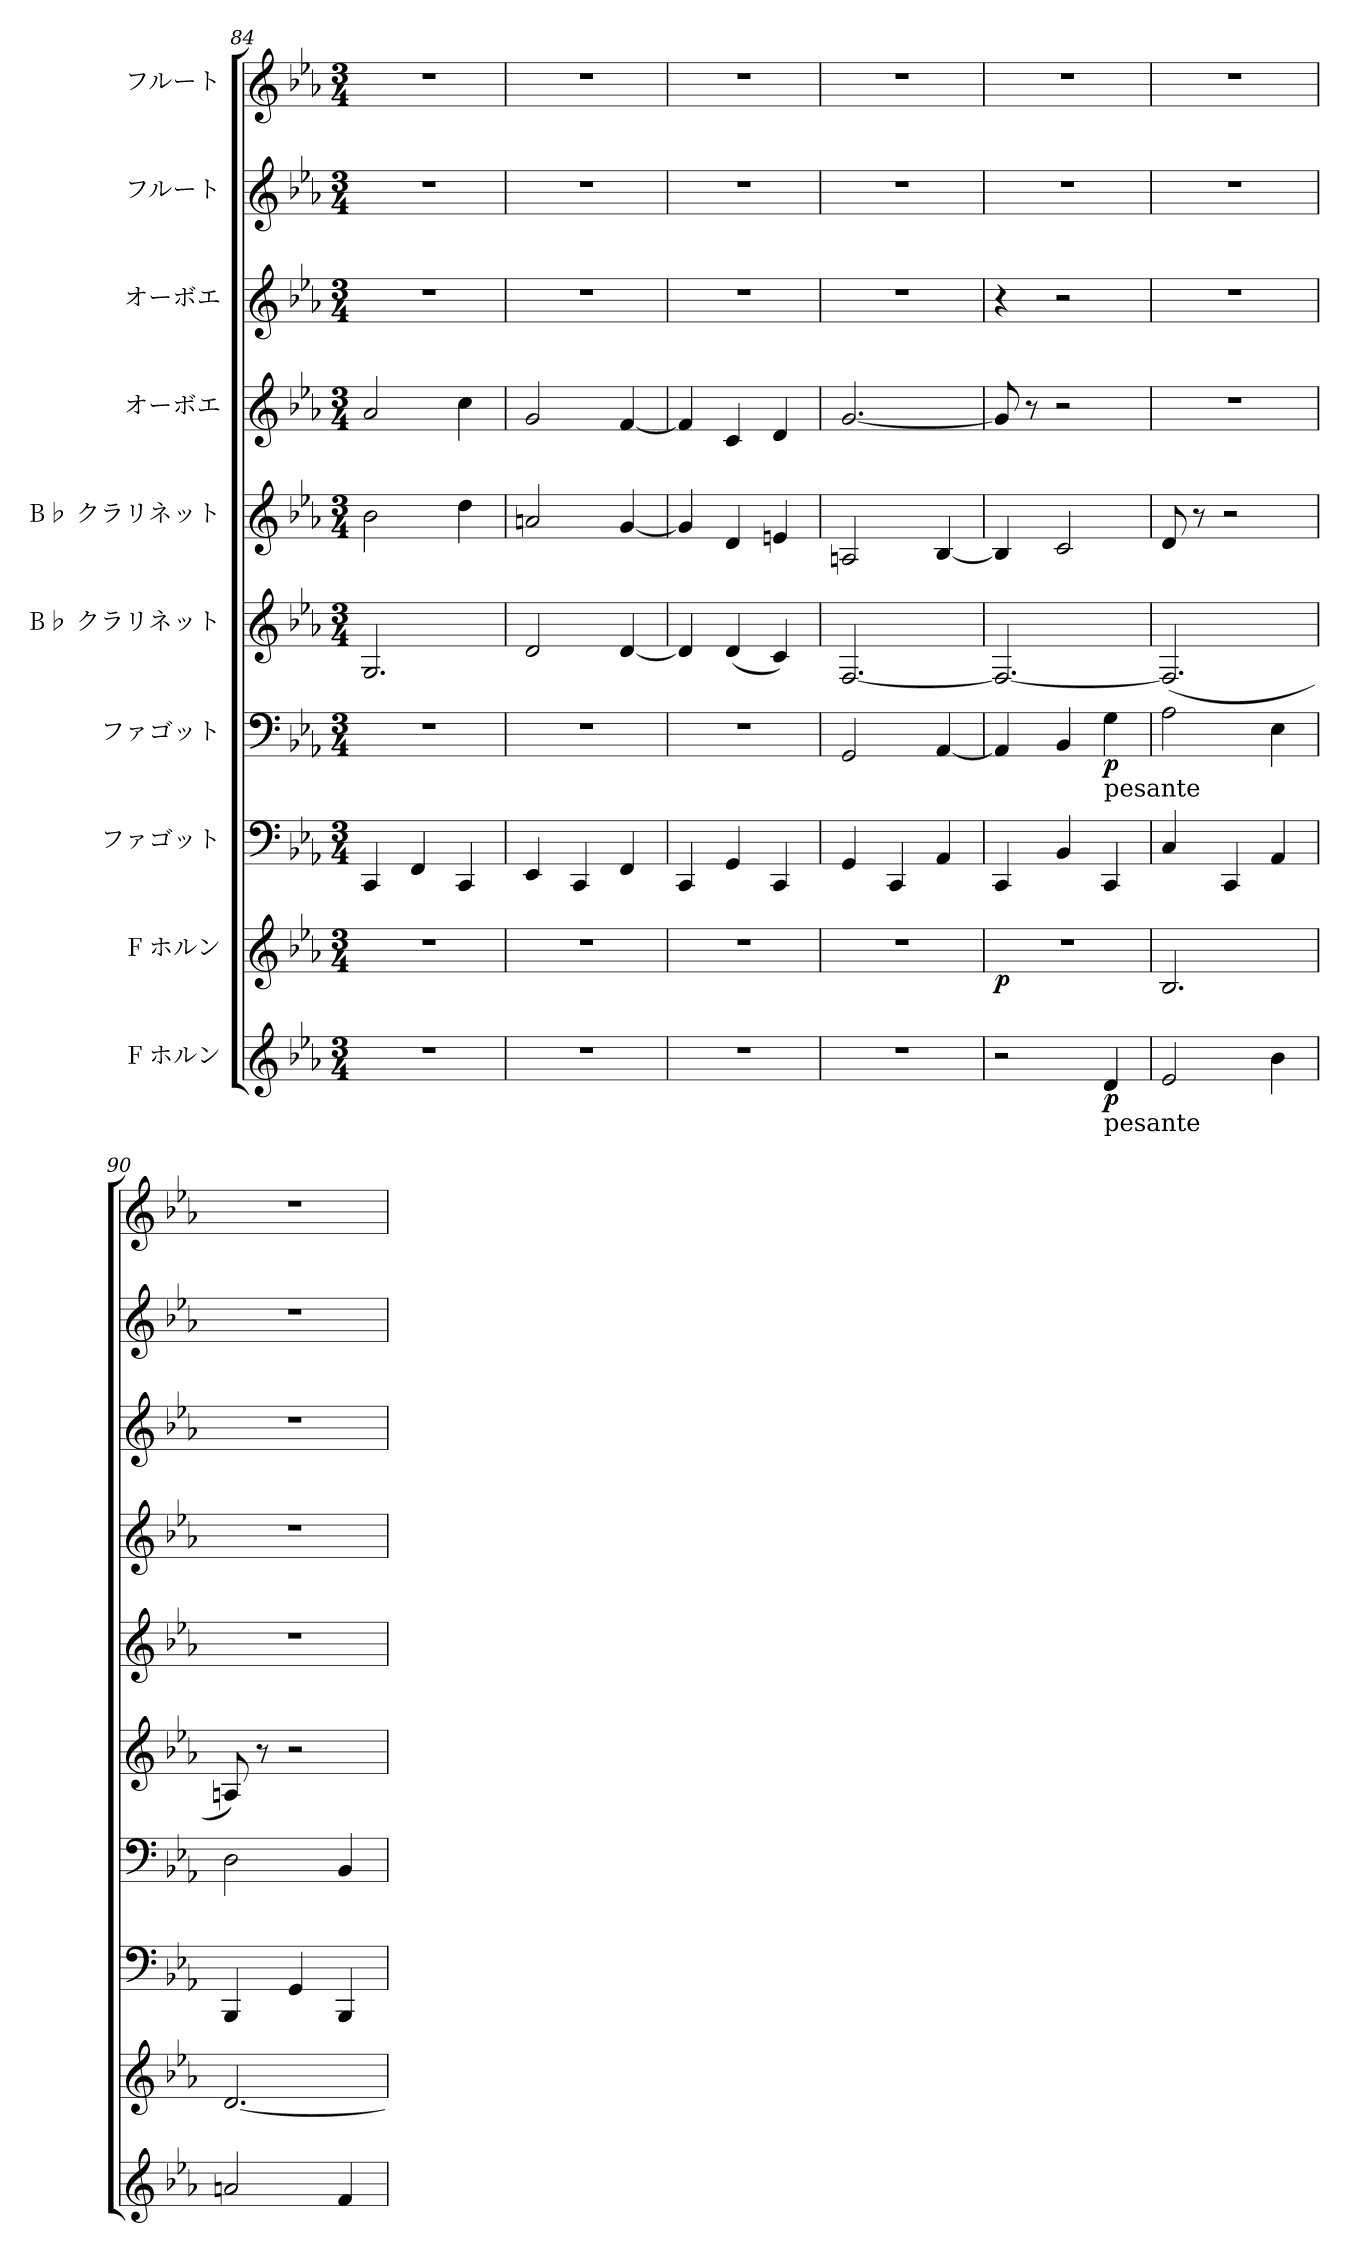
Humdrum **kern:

**kern	**dynam	**kern	**dynam	**kern	**kern	**dynam	**kern	**kern	**kern	**kern	**kern	**kern
*part10	*part10	*part9	*part9	*part8	*part7	*part7	*part6	*part5	*part4	*part3	*part2	*part1
*staff10	*staff10	*staff9	*staff9	*staff8	*staff7	*staff7	*staff6	*staff5	*staff4	*staff3	*staff2	*staff1
*I"F ホルン	*	*I"F ホルン	*	*I"ファゴット	*I"ファゴット	*	*I"B♭ クラリネット	*I"B♭ クラリネット	*I"オーボエ	*I"オーボエ	*I"フルート	*I"フルート
*clefG2	*	*clefG2	*	*clefF4	*clefF4	*	*clefG2	*clefG2	*clefG2	*clefG2	*clefG2	*clefG2
*ITrd4c7	*	*ITrd4c7	*	*	*	*	*ITrd1c2	*ITrd1c2	*	*	*	*
*k[b-e-a-d-]	*	*k[b-e-a-d-]	*	*k[b-e-a-]	*k[b-e-a-]	*	*k[b-e-a-d-g-]	*k[b-e-a-d-g-]	*k[b-e-a-]	*k[b-e-a-]	*k[b-e-a-]	*k[b-e-a-]
*M3/4	*	*M3/4	*	*M3/4	*M3/4	*	*M3/4	*M3/4	*M3/4	*M3/4	*M3/4	*M3/4
=84	=84	=84	=84	=84	=84	=84	=84	=84	=84	=84	=84	=84
2.r	.	2.r	.	4CC/	2.r	.	2.F/	2a-\	2a-/	2.r	2.r	2.r
.	.	.	.	4FF/	.	.	.	.	.	.	.	.
.	.	.	.	4CC/	.	.	.	4cc\	4cc\	.	.	.
=85	=85	=85	=85	=85	=85	=85	=85	=85	=85	=85	=85	=85
2.r	.	2.r	.	4EE-/	2.r	.	2c/	2gn/	2g/	2.r	2.r	2.r
.	.	.	.	4CC/	.	.	.	.	.	.	.	.
.	.	.	.	4FF/	.	.	[4c/	[4f/	[4f/	.	.	.
!!LO:PB:g=z
=86	=86	=86	=86	=86	=86	=86	=86	=86	=86	=86	=86	=86
2.r	.	2.r	.	4CC/	2.r	.	4c/]	4f/]	4f/]	2.r	2.r	2.r
.	.	.	.	4GG/	.	.	(4c/	4c/	4c/	.	.	.
.	.	.	.	4CC/	.	.	4B-/)	4dn/	4d/	.	.	.
=87	=87	=87	=87	=87	=87	=87	=87	=87	=87	=87	=87	=87
2.r	.	2.r	.	4GG/	2GG/	.	[2.E-/	2Gn/	[2.g/	2.r	2.r	2.r
.	.	.	.	4CC/	.	.	.	.	.	.	.	.
.	.	.	.	4AA-/	[4AA-/	.	.	[4A-/	.	.	.	.
=88	=88	=88	=88	=88	=88	=88	=88	=88	=88	=88	=88	=88
!	!	!	!LO:DY:b	!	!	!	!	!	!	!	!	!
2r	.	2.r	p	4CC/	4AA-/]	.	2.E-/_	4A-/]	8g/]	4r	2.r	2.r
.	.	.	.	.	.	.	.	.	8r	.	.	.
.	.	.	.	4BB-/	4BB-/	.	.	2B-/	2r	2r	.	.
!	!	!	!	!	!LO:TX:b:t=pesante	!	!	!	!	!	!	!
!LO:TX:b:t=pesante	!	!	!	!	!	!	!	!	!	!	!	!
!	!LO:DY:b	!	!	!	!	!LO:DY:b	!	!	!	!	!	!
4G/	p	.	.	4CC/	4G\	p	.	.	.	.	.	.
=89	=89	=89	=89	=89	=89	=89	=89	=89	=89	=89	=89	=89
2A-/	.	2.E-/	.	4C/	2A-\	.	(2.E-/]	8c/	2.r	2.r	2.r	2.r
.	.	.	.	.	.	.	.	8r	.	.	.	.
.	.	.	.	4CC/	.	.	.	2r	.	.	.	.
4e-\	.	.	.	4AA-/	4E-\	.	.	.	.	.	.	.
=90	=90	=90	=90	=90	=90	=90	=90	=90	=90	=90	=90	=90
2dn/	.	[2.G/	.	4BBB-/	2D\	.	8Gn/)	2.r	2.r	2.r	2.r	2.r
.	.	.	.	.	.	.	8r	.	.	.	.	.
.	.	.	.	4GG/	.	.	2r	.	.	.	.	.
4B-/	.	.	.	4BBB-/	4BB-/	.	.	.	.	.	.	.
=	=	=	=	=	=	=	=	=	=	=	=	=
*-	*-	*-	*-	*-	*-	*-	*-	*-	*-	*-	*-	*-
